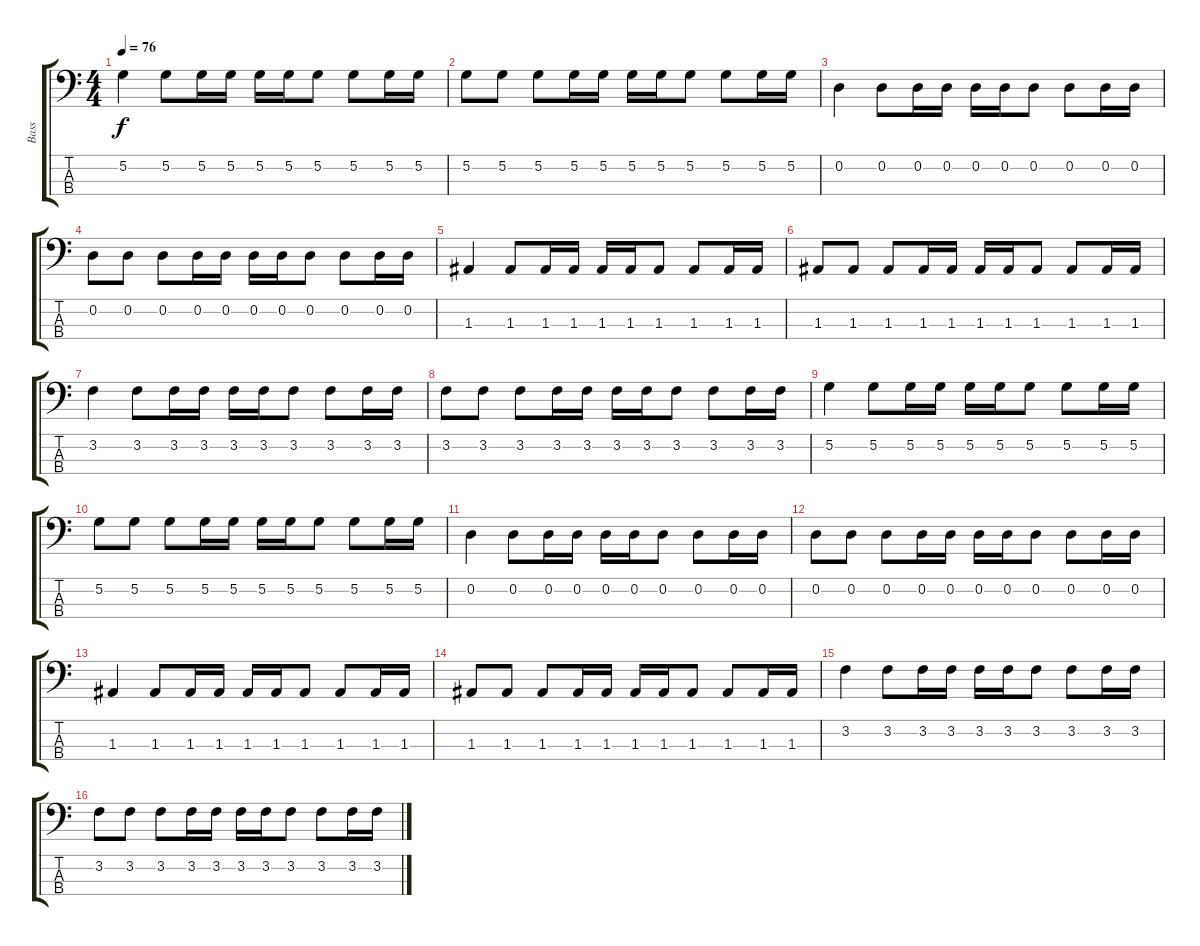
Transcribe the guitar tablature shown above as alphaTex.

\track ("Bass" "Bass") {instrument acousticbass}
\staff {score tabs}
\tuning (G2 D2 A1 E1) {hide}
\ts (4 4)
\tempo 76
\clef f4
\ks c
5.2.4{dy f} 5.2.8 5.2.16 5.2.16 5.2.16 5.2.16 5.2.8 5.2.8 5.2.16 5.2.16 |
5.2.8 5.2.8 5.2.8 5.2.16 5.2.16 5.2.16 5.2.16 5.2.8 5.2.8 5.2.16 5.2.16 |
0.2.4 0.2.8 0.2.16 0.2.16 0.2.16 0.2.16 0.2.8 0.2.8 0.2.16 0.2.16 |
0.2.8 0.2.8 0.2.8 0.2.16 0.2.16 0.2.16 0.2.16 0.2.8 0.2.8 0.2.16 0.2.16 |
1.3.4 1.3.8 1.3.16 1.3.16 1.3.16 1.3.16 1.3.8 1.3.8 1.3.16 1.3.16 |
1.3.8 1.3.8 1.3.8 1.3.16 1.3.16 1.3.16 1.3.16 1.3.8 1.3.8 1.3.16 1.3.16 |
3.2.4 3.2.8 3.2.16 3.2.16 3.2.16 3.2.16 3.2.8 3.2.8 3.2.16 3.2.16 |
3.2.8 3.2.8 3.2.8 3.2.16 3.2.16 3.2.16 3.2.16 3.2.8 3.2.8 3.2.16 3.2.16 |
5.2.4 5.2.8 5.2.16 5.2.16 5.2.16 5.2.16 5.2.8 5.2.8 5.2.16 5.2.16 |
5.2.8 5.2.8 5.2.8 5.2.16 5.2.16 5.2.16 5.2.16 5.2.8 5.2.8 5.2.16 5.2.16 |
0.2.4{volume 12} 0.2.8 0.2.16 0.2.16 0.2.16 0.2.16 0.2.8 0.2.8 0.2.16 0.2.16 |
0.2.8 0.2.8 0.2.8 0.2.16 0.2.16 0.2.16 0.2.16 0.2.8 0.2.8 0.2.16 0.2.16 |
1.3.4 1.3.8 1.3.16 1.3.16 1.3.16 1.3.16 1.3.8 1.3.8 1.3.16 1.3.16 |
1.3.8 1.3.8 1.3.8 1.3.16 1.3.16 1.3.16 1.3.16 1.3.8 1.3.8 1.3.16 1.3.16 |
3.2.4 3.2.8 3.2.16 3.2.16 3.2.16 3.2.16 3.2.8 3.2.8 3.2.16 3.2.16 |
3.2.8 3.2.8 3.2.8 3.2.16 3.2.16 3.2.16 3.2.16 3.2.8 3.2.8 3.2.16 3.2.16
